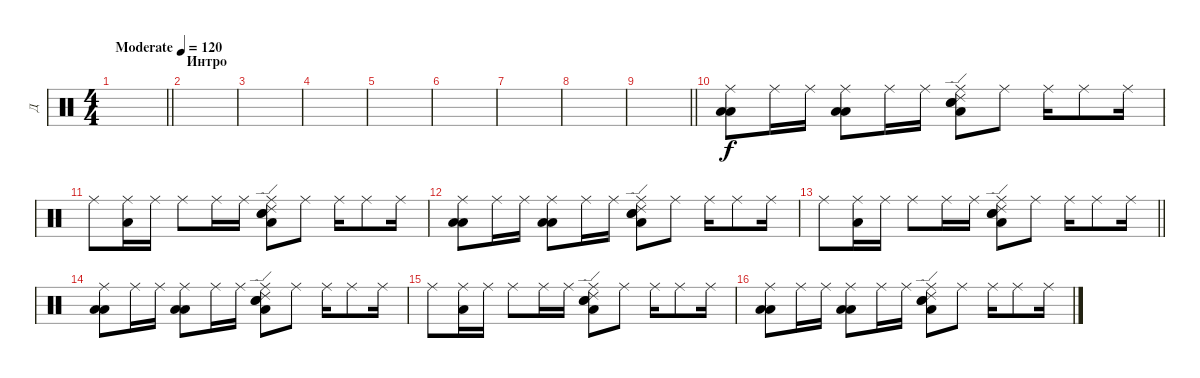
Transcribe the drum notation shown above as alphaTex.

\track ("Д" "Д") {instrument percussion}
\staff {score}
\articulation defaults
\ts (4 4)
\tempo (120 "Moderate")
\clef neutral
\barLineRight lightlight
\ks c
|
\section ("" "Интро")
|
|
|
|
|
|
|
\barLineRight lightlight
|
\section ("" "")
("Low Tom (hit)" "Low Floor Tom (hit)" "Ride (middle)").8{volume 8} "Ride (middle)".16 "Ride (middle)".16 ("Low Tom (hit)" "Low Floor Tom (hit)" "Ride (middle)").8 "Ride (middle)".16 "Ride (middle)".16 ("Ride (edge) 2" "Electric Snare (hit)" "Electric Snare (hit)" "Low Floor Tom (hit)" "Ride (middle)").8 "Ride (middle)".8 "Ride (middle)".16 "Ride (middle)".8 "Ride (middle)".16 |
"Ride (middle)".8 ("Low Tom (hit)" "Ride (middle)").16 "Ride (middle)".16 "Ride (middle)".8 "Ride (middle)".16 "Ride (middle)".16 ("Ride (edge) 2" "Electric Snare (hit)" "Electric Snare (hit)" "Low Floor Tom (hit)" "Ride (middle)").8 "Ride (middle)".8 "Ride (middle)".16 "Ride (middle)".8 "Ride (middle)".16 |
("Low Tom (hit)" "Low Floor Tom (hit)" "Ride (middle)").8 "Ride (middle)".16 "Ride (middle)".16 ("Low Tom (hit)" "Low Floor Tom (hit)" "Ride (middle)").8 "Ride (middle)".16 "Ride (middle)".16 ("Ride (edge) 2" "Electric Snare (hit)" "Electric Snare (hit)" "Low Floor Tom (hit)" "Ride (middle)").8 "Ride (middle)".8 "Ride (middle)".16 "Ride (middle)".8 "Ride (middle)".16 |
\barLineRight lightlight "Ride (middle)".8
("Low Tom (hit)" "Ride (middle)").16 "Ride (middle)".16 "Ride (middle)".8 "Ride (middle)".16 "Ride (middle)".16 ("Ride (edge) 2" "Electric Snare (hit)" "Electric Snare (hit)" "Low Floor Tom (hit)" "Ride (middle)").8 "Ride (middle)".8 "Ride (middle)".16 "Ride (middle)".8 "Ride (middle)".16 |
("Low Tom (hit)" "Low Floor Tom (hit)" "Ride (middle)").8{volume 16} "Ride (middle)".16 "Ride (middle)".16 ("Low Tom (hit)" "Low Floor Tom (hit)" "Ride (middle)").8 "Ride (middle)".16 "Ride (middle)".16 ("Ride (edge) 2" "Electric Snare (hit)" "Electric Snare (hit)" "Low Floor Tom (hit)" "Ride (middle)").8 "Ride (middle)".8 "Ride (middle)".16 "Ride (middle)".8 "Ride (middle)".16 |
"Ride (middle)".8 ("Low Tom (hit)" "Ride (middle)").16 "Ride (middle)".16 "Ride (middle)".8 "Ride (middle)".16 "Ride (middle)".16 ("Ride (edge) 2" "Electric Snare (hit)" "Electric Snare (hit)" "Low Floor Tom (hit)" "Ride (middle)").8 "Ride (middle)".8 "Ride (middle)".16 "Ride (middle)".8 "Ride (middle)".16 |
("Low Tom (hit)" "Low Floor Tom (hit)" "Ride (middle)").8 "Ride (middle)".16 "Ride (middle)".16 ("Low Tom (hit)" "Low Floor Tom (hit)" "Ride (middle)").8 "Ride (middle)".16 "Ride (middle)".16 ("Ride (edge) 2" "Electric Snare (hit)" "Electric Snare (hit)" "Low Floor Tom (hit)" "Ride (middle)").8 "Ride (middle)".8 "Ride (middle)".16 "Ride (middle)".8 "Ride (middle)".16
